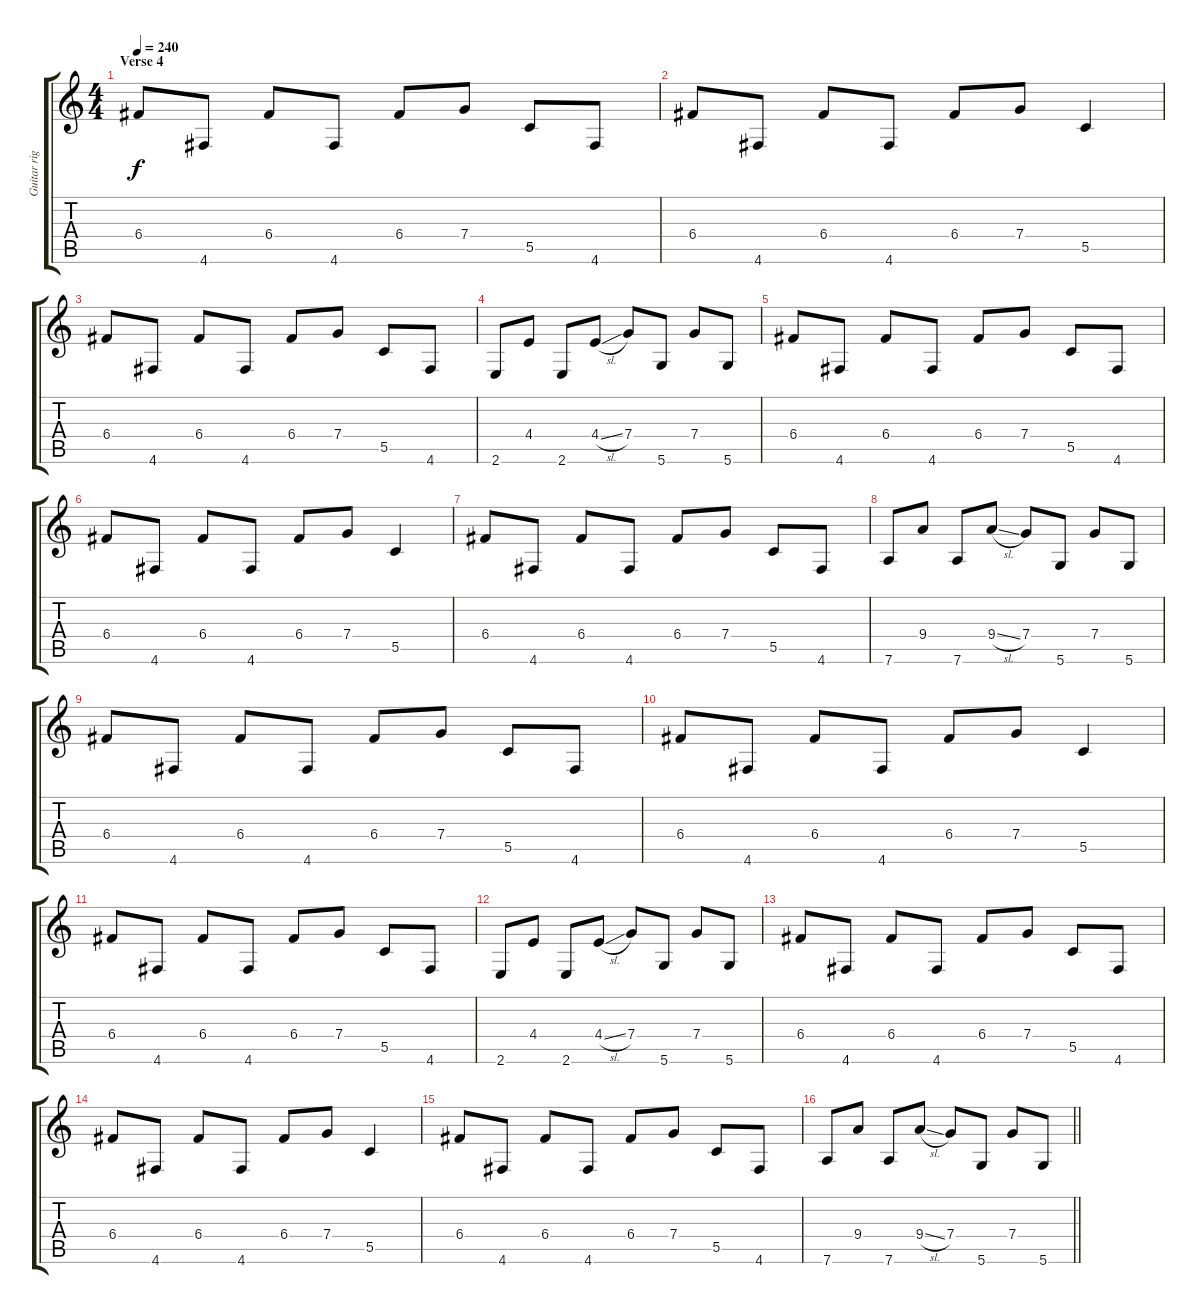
\track ("Guitar right" "Guitar rig") {instrument distortionguitar}
\staff {score tabs}
\tuning (D4 A3 F3 C3 G2 D2) {hide}
\ts (4 4)
\section ("" "Verse 4")
\tempo 240
\clef g2
\ks c
6.4.8{dy f} 4.6.8 6.4.8 4.6.8 6.4.8 7.4.8 5.5.8 4.6.8 |
6.4.8 4.6.8 6.4.8 4.6.8 6.4.8 7.4.8 5.5.4 |
6.4.8 4.6.8 6.4.8 4.6.8 6.4.8 7.4.8 5.5.8 4.6.8 |
2.6.8 4.4.8 2.6.8 4.4{sl}.8 7.4.8 5.6.8 7.4.8 5.6.8 |
6.4.8 4.6.8 6.4.8 4.6.8 6.4.8 7.4.8 5.5.8 4.6.8 |
6.4.8 4.6.8 6.4.8 4.6.8 6.4.8 7.4.8 5.5.4 |
6.4.8 4.6.8 6.4.8 4.6.8 6.4.8 7.4.8 5.5.8 4.6.8 |
7.6.8 9.4.8 7.6.8 9.4{sl}.8 7.4.8 5.6.8 7.4.8 5.6.8 |
6.4.8 4.6.8 6.4.8 4.6.8 6.4.8 7.4.8 5.5.8 4.6.8 |
6.4.8 4.6.8 6.4.8 4.6.8 6.4.8 7.4.8 5.5.4 |
6.4.8 4.6.8 6.4.8 4.6.8 6.4.8 7.4.8 5.5.8 4.6.8 |
2.6.8 4.4.8 2.6.8 4.4{sl}.8 7.4.8 5.6.8 7.4.8 5.6.8 |
6.4.8 4.6.8 6.4.8 4.6.8 6.4.8 7.4.8 5.5.8 4.6.8 |
6.4.8 4.6.8 6.4.8 4.6.8 6.4.8 7.4.8 5.5.4 |
6.4.8 4.6.8 6.4.8 4.6.8 6.4.8 7.4.8 5.5.8 4.6.8 |
\barLineRight lightlight
7.6.8 9.4.8 7.6.8 9.4{sl}.8 7.4.8 5.6.8 7.4.8 5.6.8
